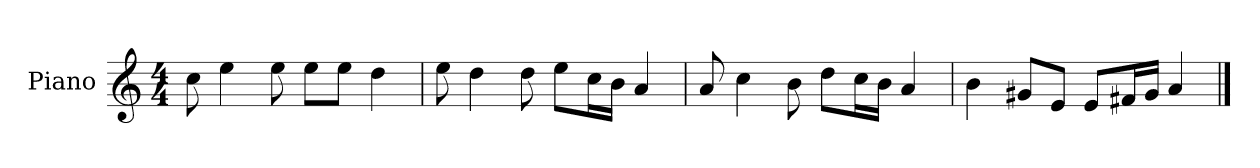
**kern
*part1
*staff1
*I"Piano
*I'P-no
*clefG2
*k[]
*M4/4
*MM90
=1
8cc\
4ee\
8ee\
8ee\L
8ee\J
4dd\
=2
8ee\
4dd\
8dd\
8ee\L
16cc\L
16b\JJ
4a/
=3
8a/
4cc\
8b\
8dd\L
16cc\L
16b\JJ
4a/
=4
4b\
8g#X/L
8e/J
8e/L
16f#X/L
16g#/JJ
4a/
==
*-
